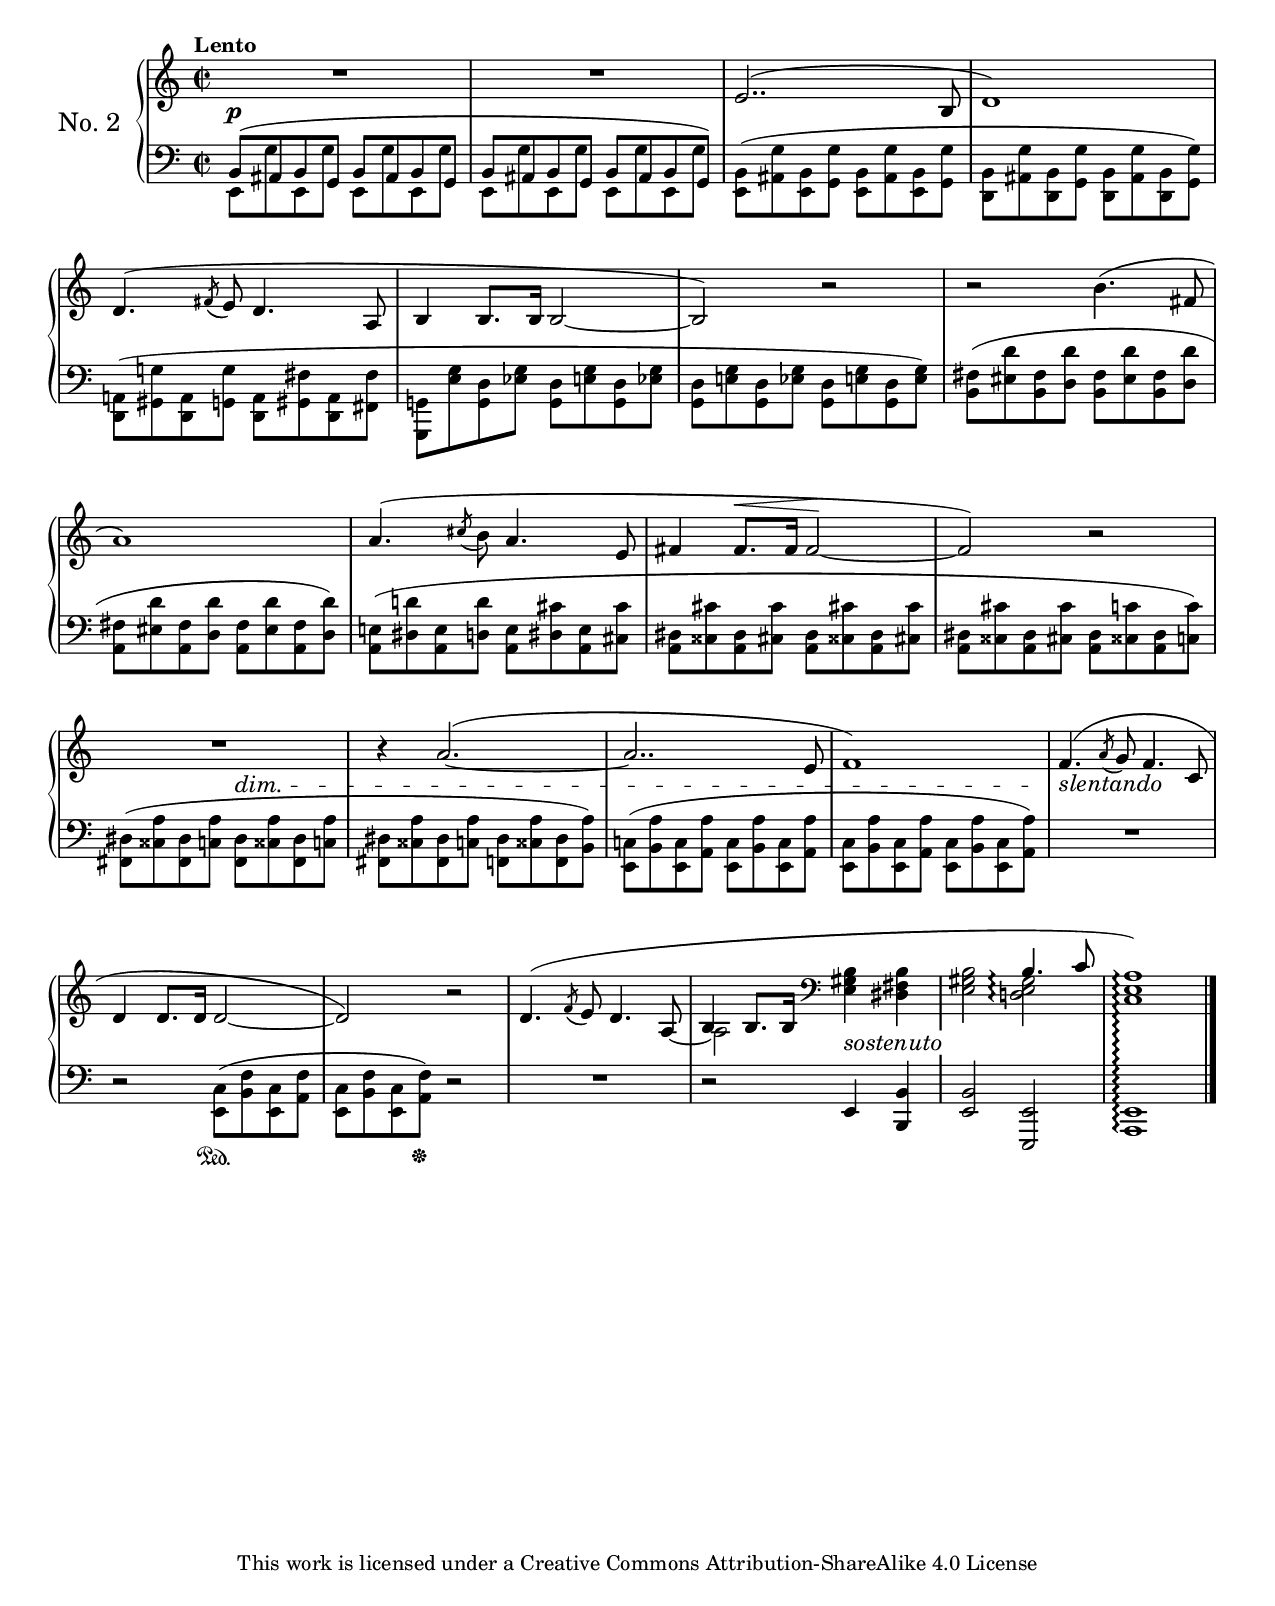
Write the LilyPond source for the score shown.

\version "2.24.0"

\include "includes/header-paper.ily"
%...+....1....+....2....+....3....+....4....+....5....+....6....+....7....+....

\version "2.24.0"
\language "english"

\include "global-variables.ily"

%%% Positions and shapes %%%

adjustArpeggioA = \tweak Arpeggio.positions #'(-0.5 . 2.5) \etc
slurShapeA = \shape #'((0 . 1) (0 . 2) (0 . 3) (0 . 3)) \etc
slurShapeB = \shape #'(
                        ((0 . 0) (0 . 0) (0 . 0) (0 . 0))
                        ((0 . 0) (0 . 1) (0 . 2) (0 . 3))
                      ) \etc
slurShapeC = \shape #'(
                        ((0 . 0) (0 . 0) (0 . 0) (0 . 0))
                        ((0 . 0) (0 . 1) (0 . 2) (0 . 3))
                      ) \etc
slurShapeD = \shape #'(
                        ((0 . 0) (0 . 0) (0 . 0) (0 . 0))
                        ((0 . 3) (0 . -3) (0 . -4) (0 . 0))
                      ) \etc

%%% Music %%%

global = {
  \time 2/2
  \key a \minor
  \accidentalStyle piano
}

rightHand = \relative {
  \clef treble
  \global
  \set Score.tempoHideNote = ##t 
  \tempo "Lento" 4 = 40

  R1 * 2 |
  \slurUp
  e'2..( b8 |
  d1) |
  d4.-\slurShapeB ( \acciaccatura { fs8 } e8 d4. a8 |
  b4 b8. b16 b2~ |
  b2) r |
  r2 b'4.( fs8 |
  
  \barNumberCheck 9
  a1) |
  a4.-\slurShapeC ( \acciaccatura { cs8 } b8 a4. e8 |
  fs4 \dynamicInsideSlur fs8.^\< fs16 fs2~\! |
  fs2) r |
  R1 |
  r4 a2.~( |
  a2.. e8 |
  f1) |
  
  \barNumberCheck 17
  f4.( \acciaccatura { a8 } g8 f4. c8 |
  d4 d8. d16 d2~ |
  d2) r |
  d4.-\slurShapeA ( \acciaccatura { f8 } e8 d4.
  << { a8_~ | \voiceTwo a2 } \\ { s8 | \voiceOne b4 b8. b16 } >>
    \clef bass \voiceTwo <e, gs b>4 <ds fs b> |
  <e gs b>2 << { b'4. c8 } \\ { <d, e gs>2-\adjustArpeggioA \arpeggio } >> |
  <c e a>1)\arpeggio |
  \bar "|."
}

leftHand = \relative {
  \clef bass
  \global
  
  <<
    {  
      b,8( as b g  b as b g |
      b8 as b g  b as b g) |
    }
    \\
    {  
      e8 g' e, g'  e, g' e, g' |
      e,8 g' e, g'  e, g' e, g' |
    }
  >>
  \voiceFour \slurUp
  <e, b'>8( <as g'> <e b'> <g g'>  <e b'> <as g'> <e b'> <g g'> |
  <d b'>8 <as' g'> <d, b'> <g g'>  <d b'> <as' g'> <d, b'> <g g'>) |
  <d a'>8( <gs g'!> <d a'> <g \single \omit Accidental g'>  <d a'> <gs fs'> 
    <d a'> <fs fs'> |
  <g, g'>8 <e'' g> <g, d'> <ef' g>  <g, d'> <e' g> <g, d'> <ef' g> |
  <g, d'>8 <e' g> <g, d'> <ef' g>  <g, d'> <e' g> <g, d'> <e' g>) |
  <b fs'>8( <es d'> <b fs'> <d d'>  <b fs'> <es d'> <b fs'> <d d'> |
  
  \barNumberCheck 9
  <a fs'>8 <es' d'> <a, fs'> <d d'>  <a fs'> <es' d'> <a, fs'> <d d'>) |
  <a e'>8-\slurShapeD ( <ds d'!> <a e'> <d \single \omit Accidental d'>  <a e'>
    <ds cs'> <a e'> <cs cs'> |
  <a ds>8 <css cs'> <a ds> <cs \single \omit Accidental cs'>  <a ds> <css cs'!>
    <a ds> <cs \single \omit Accidental cs'> |
  <a ds>8 <css cs'> <a ds> <cs \single \omit Accidental cs'>  <a ds>8 <css c'>
    <a ds> <c! \single \omit Accidental c'>) |
  <fs, ds'>8( <css' a'> <fs, ds'> <c' a'>  <fs, ds'> <css' a'> <fs, ds'> 
    <c' a'> |
  <fs, ds'>8 <css' a'> <fs, ds'> <c' a'>  <f, ds'> <css' a'> <f, ds'> 
    <b a'>) |
  <e, c'>8( <b' a'> <e, c'> <a a'>  <e c'> <b' a'> <e, c'> <a a'> |
  <e c'>8 <b' a'> <e, c'> <a a'>  <e c'> <b' a'> <e, c'> <a a'>) |
  
  \barNumberCheck 17
  \oneVoice
  R1 |
  r2 \voiceFour <e c'>8^(\sustainOn <b' f'> <e, c'> <a f'> |
  <e c'> <b' f'> <e, c'> <a f'>)\sustainOff \oneVoice r2 |
  R1 |
  r2 e4 <b b'> |
  <e b'>2 <e, e'> |
  <a e'>1\arpeggio |
}


dynamics = {
  \override TextScript.Y-offset = -0.5
  s1\p |
  s1 * 7 |
  
  \barNumberCheck 9
  s1 * 4 |
  s2 s\dim |
  s1 * 2 |
  s2.. s16 s\! |
  
  \barNumberCheck 17
  \tag layout { s1^\slentando | }
  \tag midi   { s1\p | }
  s1 * 3 |
  s2 s^\sostenutom |
  s1 * 2 |
}

preludeTwoMusic = \score { 
  \keepWithTag #'layout
  \new PianoStaff \with { 
    instrumentName = \markup \huge "No. 2"
    connectArpeggios = ##t
  } <<
    \new Staff = "upper" \rightHand
    \new Dynamics \dynamics
    \new Staff = "lower" \leftHand
  >>
  \layout {}
}

preludeTwoMidi = \book {
  \bookOutputName "prelude-op28-no2"
  \score { 
    \keepWithTag #'midi
    <<
      \new Staff = "upper" << \rightHand \dynamics >>
      \new Staff = "lower" << \leftHand \dynamics >>
    >>
    \midi {}
  }
}


\paper {
  ragged-last-bottom = ##t
  system-system-spacing =
    #'((basic-distance . 12) 
       (minimum-distance . 8)
       (padding . 4)
       (stretchability . 60))
}

\preludeTwoMusic
\preludeTwoMidi
